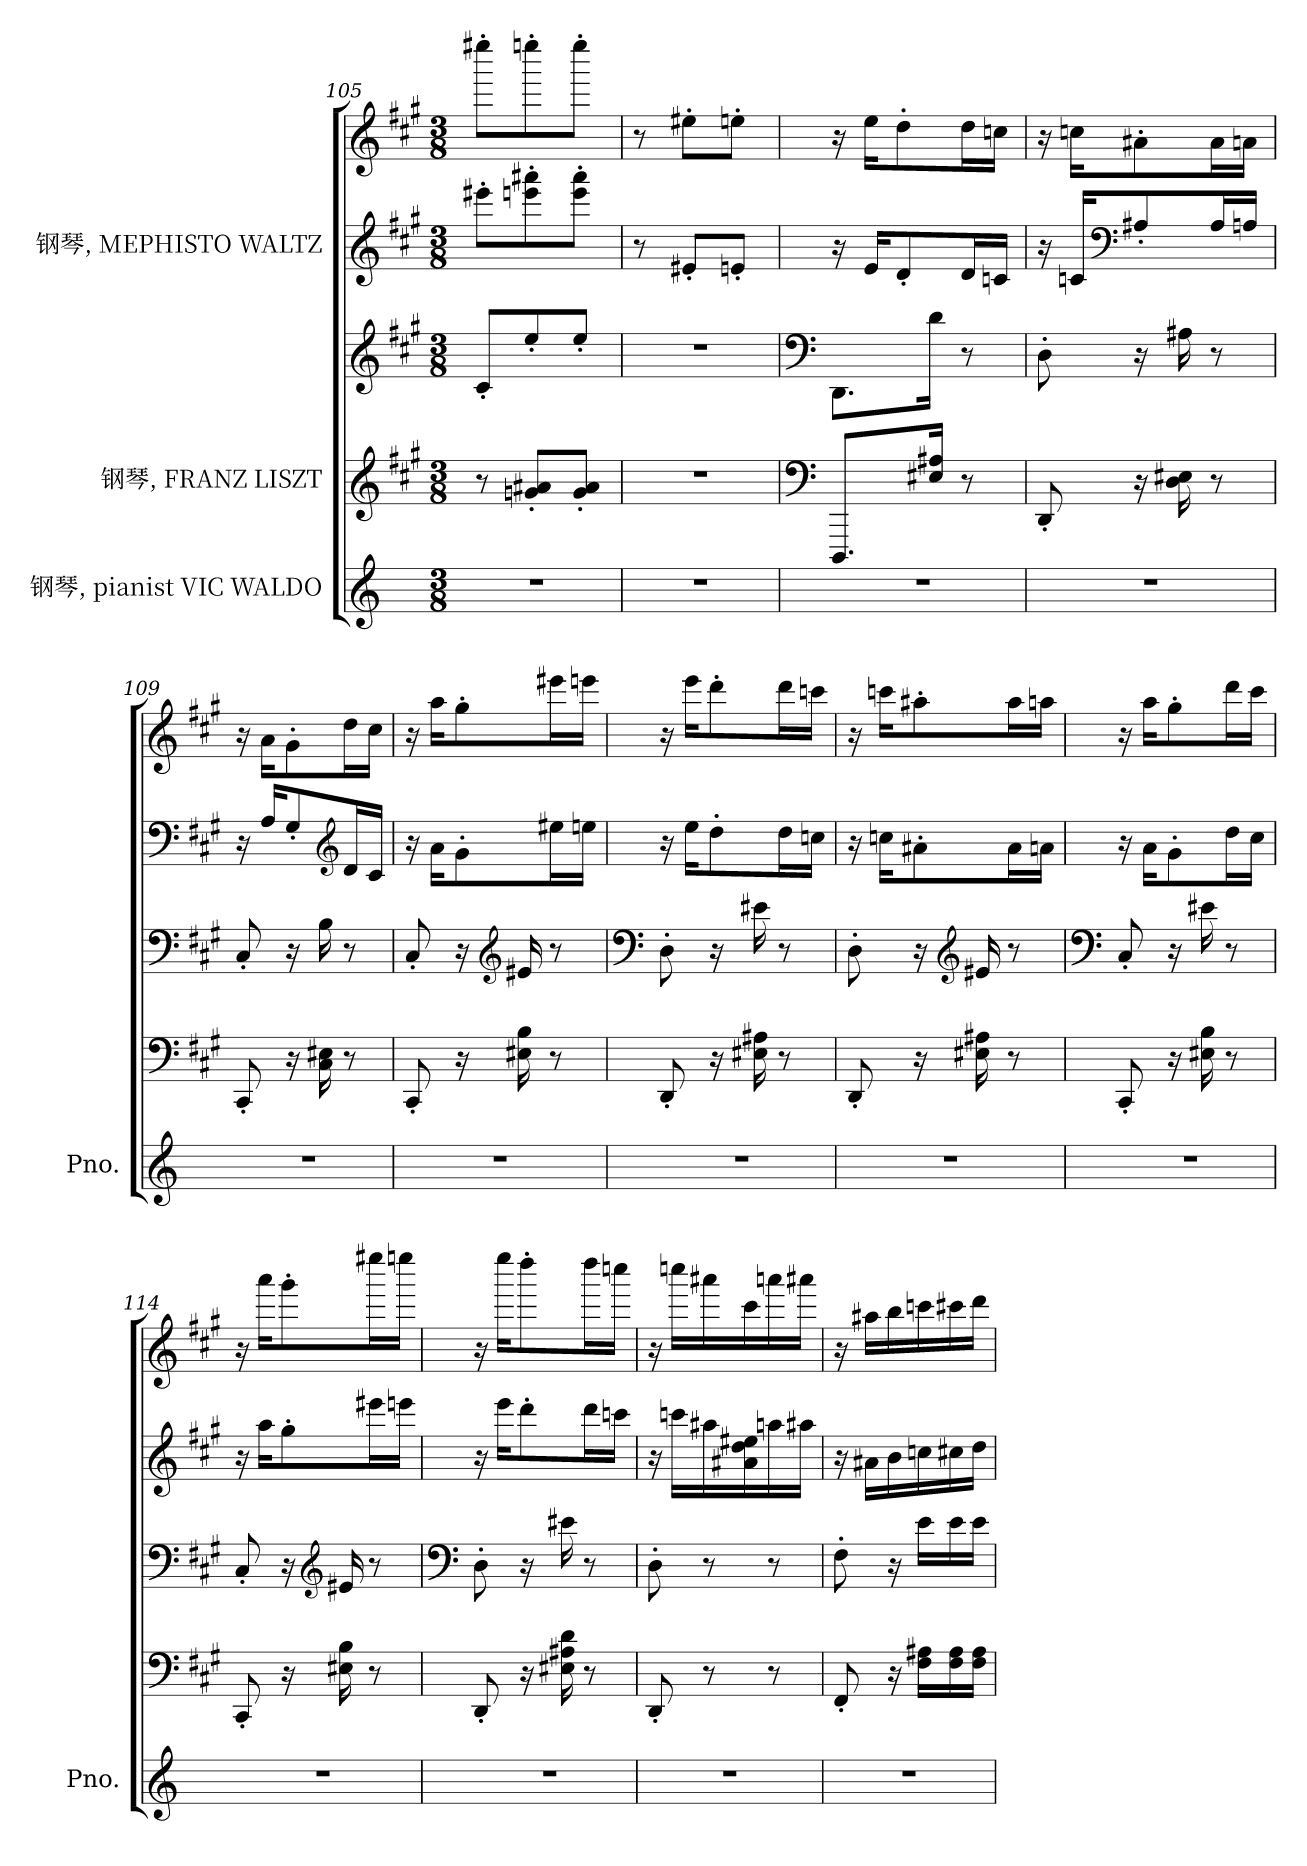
**kern	**kern	**kern	**kern	**kern
*part3	*part2	*part2	*part1	*part1
*staff5	*staff4	*staff3	*staff2	*staff1
*I"钢琴, pianist VIC WALDO	*I"钢琴, FRANZ LISZT	*	*I"钢琴, MEPHISTO WALTZ	*
*I'Pno.	*	*	*	*
*clefG2	*clefG2	*clefG2	*clefG2	*clefG2
*k[]	*k[f#c#g#]	*k[f#c#g#]	*k[f#c#g#]	*k[f#c#g#]
*M3/8	*M3/8	*M3/8	*M3/8	*M3/8
=105	=105	=105	=105	=105
4.r	8r	8c#'/L	8eee#X'\L	8eeee#X'\L
.	8gn/' 8a#X/'L	8ee'/	8eeen\' 8aaa#X\'	8eeeen'\
.	8g/' 8a#/'J	8ee'/J	8eee\' 8aaa#\'J	8eeee'\J
=106	=106	=106	=106	=106
4.r	4.r	4.r	8r	8r
.	.	.	8e#X'/L	8ee#X'\L
.	.	.	8en'/J	8een'\J
=107	=107	=107	=107	=107
*	*clefF4	*clefF4	*	*
4.r	8.DDD/L	8.DD\L	16r	16r
.	.	.	16e/KL	16ee\KL
.	.	.	8d'/	8dd'\
.	16E#X/ 16A#X/Jk	16d\Jk	.	.
.	8r	8r	16d/L	16dd\L
.	.	.	16cn/JJ	16ccn\JJ
=108	=108	=108	=108	=108
4.r	8DD'/	8D'\	16r	16r
.	.	.	16cn/KL	16ccn\KL
*	*	*	*clefF4	*
.	16r	16r	8A#X'/	8a#X'\
.	16D\ 16E#X\	16A#X\	.	.
.	8r	8r	16A#/L	16a#\L
.	.	.	16An/JJ	16an\JJ
!!LO:LB:g=z
=109	=109	=109	=109	=109
4.r	8CC#'/	8C#'/	16r	16r
.	.	.	16A/KL	16a\KL
.	16r	16r	8G#'/	8g#'\
.	16C#\ 16E#X\	16B\	.	.
*	*	*	*clefG2	*
.	8r	8r	16d/L	16dd\L
.	.	.	16c#/JJ	16cc#\JJ
=110	=110	=110	=110	=110
4.r	8CC#'/	8C#'/	16r	16r
.	.	.	16a\KL	16aa\KL
.	16r	16r	8g#'\	8gg#'\
*	*	*clefG2	*	*
.	16E#X\ 16B\	16e#X/	.	.
.	8r	8r	16ee#X\L	16eee#X\L
.	.	.	16een\JJ	16eeen\JJ
=111	=111	=111	=111	=111
*	*	*clefF4	*	*
4.r	8DD'/	8D'\	16r	16r
.	.	.	16ee\KL	16eee\KL
.	16r	16r	8dd'\	8ddd'\
.	16E#X\ 16A#X\	16e#X\	.	.
.	8r	8r	16dd\L	16ddd\L
.	.	.	16ccn\JJ	16cccn\JJ
=112	=112	=112	=112	=112
4.r	8DD'/	8D'\	16r	16r
.	.	.	16ccn\KL	16cccn\KL
.	16r	16r	8a#X'\	8aa#X'\
*	*	*clefG2	*	*
.	16E#X\ 16A#X\	16e#X/	.	.
.	8r	8r	16a#\L	16aa#\L
.	.	.	16an\JJ	16aan\JJ
!!LO:PB:g=z
=113	=113	=113	=113	=113
*	*	*clefF4	*	*
4.r	8CC#'/	8C#'/	16r	16r
.	.	.	16a\KL	16aa\KL
.	16r	16r	8g#'\	8gg#'\
.	16E#X\ 16B\	16e#X\	.	.
.	8r	8r	16dd\L	16ddd\L
.	.	.	16cc#\JJ	16ccc#\JJ
=114	=114	=114	=114	=114
4.r	8CC#'/	8C#'/	16r	16r
.	.	.	16aa\KL	16aaa\KL
.	16r	16r	8gg#'\	8ggg#'\
*	*	*clefG2	*	*
.	16E#X\ 16B\	16e#X/	.	.
.	8r	8r	16eee#X\L	16eeee#X\L
.	.	.	16eeen\JJ	16eeeen\JJ
=115	=115	=115	=115	=115
*	*	*clefF4	*	*
4.r	8DD'/	8D'\	16r	16r
.	.	.	16eee\KL	16eeee\KL
.	16r	16r	8ddd'\	8dddd'\
.	16E#X\ 16A#X\ 16d\	16e#X\	.	.
.	8r	8r	16ddd\L	16dddd\L
.	.	.	16cccn\JJ	16ccccn\JJ
=116	=116	=116	=116	=116
4.r	8DD'/	8D'\	16r	16r
.	.	.	16cccn\LL	16ccccn\LL
.	8r	8r	16aa#X\	16aaa#X\
.	.	.	16a#X\ 16dd\ 16ee#X\	16ccc#\
.	8r	8r	16aan\	16aaan\
.	.	.	16aa#X\JJ	16aaa#X\JJ
!!LO:LB:g=z
=117	=117	=117	=117	=117
4.r	8FF#'/	8F#'\	16r	16r
.	.	.	16a#X\LL	16aa#X\LL
.	16r	16r	16b\	16bb\
.	16F#\ 16A#X\LL	16e\LL	16ccn\	16cccn\
.	16F#\ 16A#\	16e\	16cc#X\	16ccc#X\
.	16F#\ 16A#\JJ	16e\JJ	16dd\JJ	16ddd\JJ
=	=	=	=	=
*-	*-	*-	*-	*-
